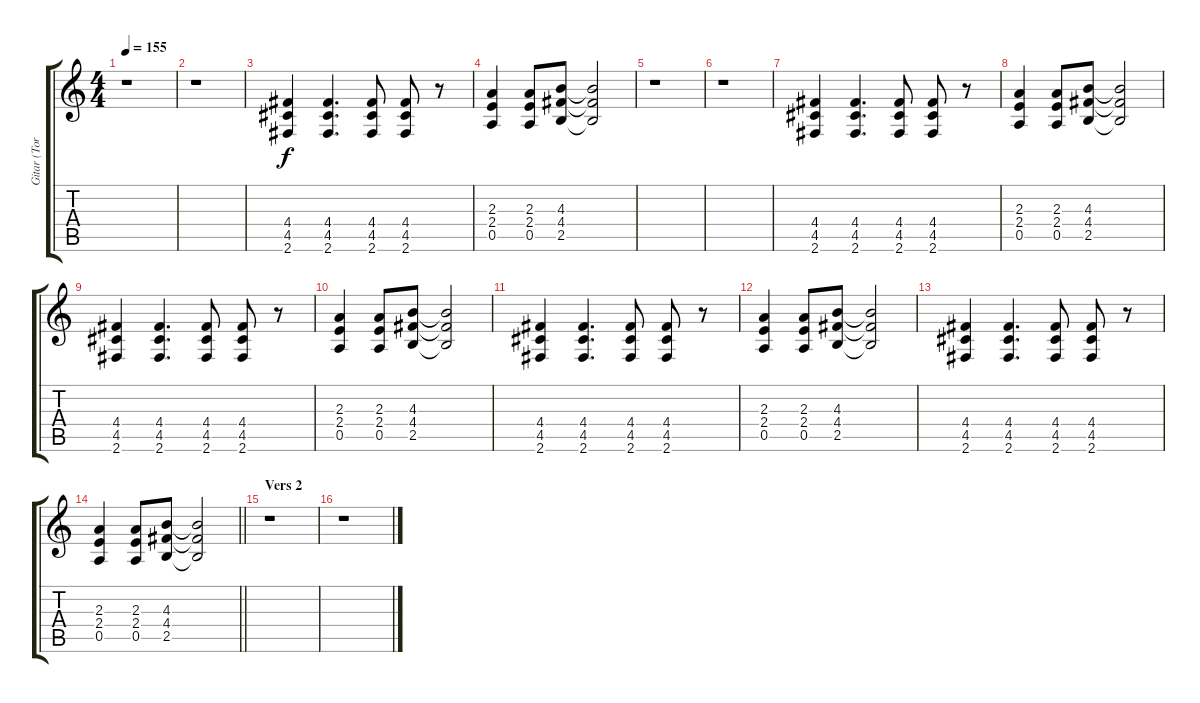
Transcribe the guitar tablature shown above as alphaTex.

\track ("Gitar (Tore)" "Gitar (Tor") {instrument overdrivenguitar}
\staff {score tabs}
\tuning (E4 B3 G3 D3 A2 E2) {hide}
\ts (4 4)
\tempo 155
\clef g2
\ks c
r.1{dy f} |
r.1 |
(4.4 4.5 2.6).4 (4.4 4.5 2.6).4{d} (4.4 4.5 2.6).8 (4.4 4.5 2.6).8 r.8 |
(2.3 2.4 0.5).4 (2.3 2.4 0.5).8 (4.3 4.4 2.5).8 (4.3{t} 4.4{t} 2.5{t}).2 |
r.1 |
r.1 |
(4.4 4.5 2.6).4 (4.4 4.5 2.6).4{d} (4.4 4.5 2.6).8 (4.4 4.5 2.6).8 r.8 |
(2.3 2.4 0.5).4 (2.3 2.4 0.5).8 (4.3 4.4 2.5).8 (4.3{t} 4.4{t} 2.5{t}).2 |
(4.4 4.5 2.6).4 (4.4 4.5 2.6).4{d} (4.4 4.5 2.6).8 (4.4 4.5 2.6).8 r.8 |
(2.3 2.4 0.5).4 (2.3 2.4 0.5).8 (4.3 4.4 2.5).8 (4.3{t} 4.4{t} 2.5{t}).2 |
(4.4 4.5 2.6).4 (4.4 4.5 2.6).4{d} (4.4 4.5 2.6).8 (4.4 4.5 2.6).8 r.8 |
(2.3 2.4 0.5).4 (2.3 2.4 0.5).8 (4.3 4.4 2.5).8 (4.3{t} 4.4{t} 2.5{t}).2 |
(4.4 4.5 2.6).4 (4.4 4.5 2.6).4{d} (4.4 4.5 2.6).8 (4.4 4.5 2.6).8 r.8 |
\barLineRight lightlight
(2.3 2.4 0.5).4 (2.3 2.4 0.5).8 (4.3 4.4 2.5).8 (4.3{t} 4.4{t} 2.5{t}).2 |
\section ("" "Vers 2")
r.1 |
r.1
